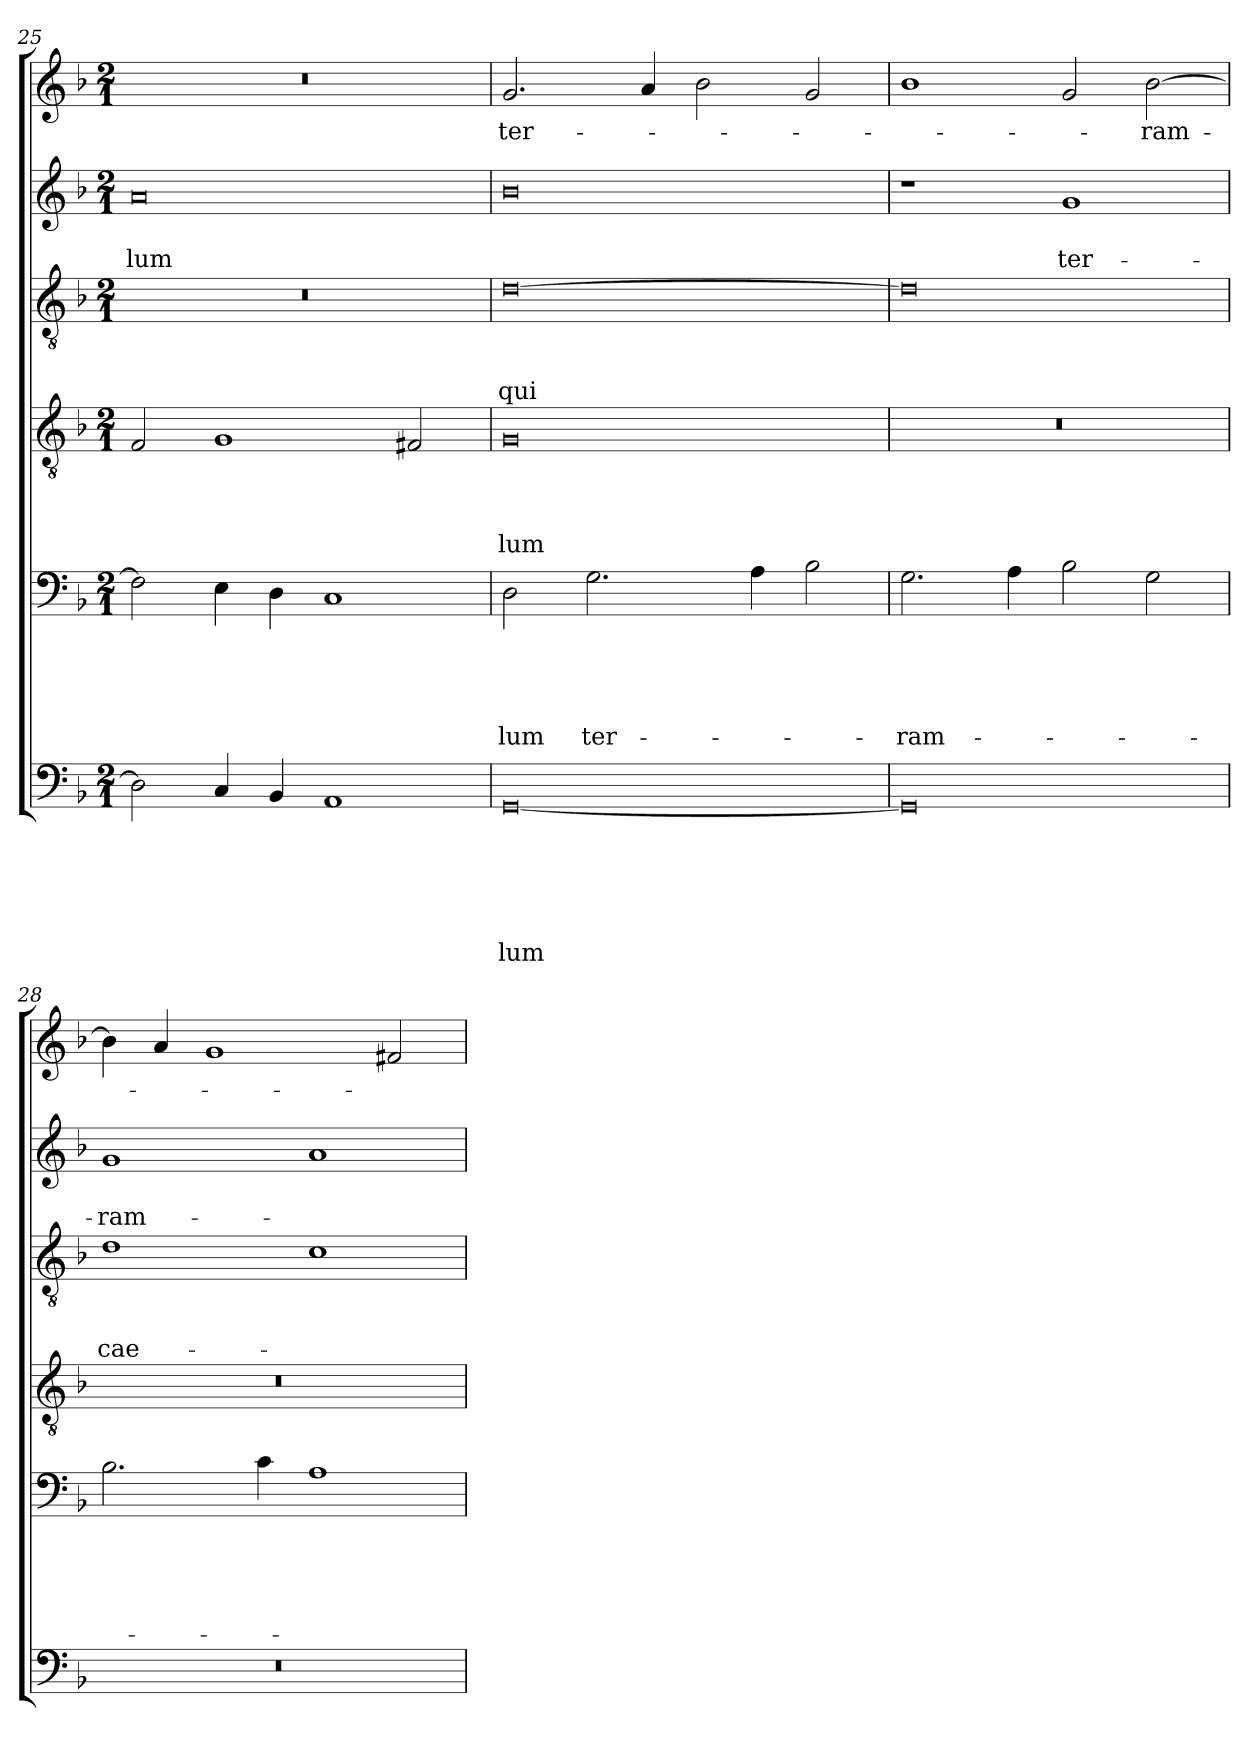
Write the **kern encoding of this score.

**kern	**text	**text	**text	**text	**text	**text	**kern	**text	**text	**text	**text	**text	**kern	**text	**text	**text	**text	**kern	**text	**text	**text	**kern	**text	**text	**kern	**text
*part6	*part6	*part6	*part6	*part6	*part6	*part6	*part5	*part5	*part5	*part5	*part5	*part5	*part4	*part4	*part4	*part4	*part4	*part3	*part3	*part3	*part3	*part2	*part2	*part2	*part1	*part1
*staff6	*staff6	*staff6	*staff6	*staff6	*staff6	*staff6	*staff5	*staff5	*staff5	*staff5	*staff5	*staff5	*staff4	*staff4	*staff4	*staff4	*staff4	*staff3	*staff3	*staff3	*staff3	*staff2	*staff2	*staff2	*staff1	*staff1
*clefF4	*	*	*	*	*	*	*clefF4	*	*	*	*	*	*clefGv2	*	*	*	*	*clefGv2	*	*	*	*clefG2	*	*	*clefG2	*
*k[b-]	*	*	*	*	*	*	*k[b-]	*	*	*	*	*	*k[b-]	*	*	*	*	*k[b-]	*	*	*	*k[b-]	*	*	*k[b-]	*
*F:	*	*	*	*	*	*	*F:	*	*	*	*	*	*F:	*	*	*	*	*F:	*	*	*	*F:	*	*	*F:	*
*M2/1	*	*	*	*	*	*	*M2/1	*	*	*	*	*	*M2/1	*	*	*	*	*M2/1	*	*	*	*M2/1	*	*	*M2/1	*
=25	=25	=25	=25	=25	=25	=25	=25	=25	=25	=25	=25	=25	=25	=25	=25	=25	=25	=25	=25	=25	=25	=25	=25	=25	=25	=25
!	!	!	!	!	!	!	!	!	!	!	!	!	!	!	!	!	!	!	!	!	!	!	!	!LO:LY:b	!	!
2D\]	.	.	.	.	.	.	2F\]	.	.	.	.	.	2F/	.	.	.	.	0r	.	.	.	0a	.	-lum	0r	.
4C/	.	.	.	.	.	.	4E\	.	.	.	.	.	1G	.	.	.	.	.	.	.	.	.	.	.	.	.
4BB-/	.	.	.	.	.	.	4D\	.	.	.	.	.	.	.	.	.	.	.	.	.	.	.	.	.	.	.
1AA	.	.	.	.	.	.	1C	.	.	.	.	.	.	.	.	.	.	.	.	.	.	.	.	.	.	.
.	.	.	.	.	.	.	.	.	.	.	.	.	2F#X/	.	.	.	.	.	.	.	.	.	.	.	.	.
=26	=26	=26	=26	=26	=26	=26	=26	=26	=26	=26	=26	=26	=26	=26	=26	=26	=26	=26	=26	=26	=26	=26	=26	=26	=26	=26
!	!	!	!	!	!	!LO:LY:b	!	!	!	!	!	!LO:LY:b	!	!	!	!	!LO:LY:b	!	!	!	!LO:LY:b	!	!	!	!	!LO:LY:b
[0GG	.	.	.	.	.	-lum	2D\	.	.	.	.	-lum	0G	.	.	.	-lum	[0d	.	.	qui	0b-	.	.	2.g/	ter-
!	!	!	!	!	!	!	!	!	!	!	!	!LO:LY:b	!	!	!	!	!	!	!	!	!	!	!	!	!	!
.	.	.	.	.	.	.	2.G\	.	.	.	.	ter-	.	.	.	.	.	.	.	.	.	.	.	.	.	.
.	.	.	.	.	.	.	.	.	.	.	.	.	.	.	.	.	.	.	.	.	.	.	.	.	4a/	.
.	.	.	.	.	.	.	.	.	.	.	.	.	.	.	.	.	.	.	.	.	.	.	.	.	2b-\	.
.	.	.	.	.	.	.	4A\	.	.	.	.	.	.	.	.	.	.	.	.	.	.	.	.	.	.	.
.	.	.	.	.	.	.	2B-\	.	.	.	.	.	.	.	.	.	.	.	.	.	.	.	.	.	2g/	.
!!LO:LB:g=z
=27	=27	=27	=27	=27	=27	=27	=27	=27	=27	=27	=27	=27	=27	=27	=27	=27	=27	=27	=27	=27	=27	=27	=27	=27	=27	=27
!	!	!	!	!	!	!	!	!	!	!	!	!LO:LY:b	!	!	!	!	!	!	!	!	!	!	!	!	!	!
0GG]	.	.	.	.	.	.	2.G\	.	.	.	.	-ram-	0r	.	.	.	.	0d]	.	.	.	1r	.	.	1b-	.
.	.	.	.	.	.	.	4A\	.	.	.	.	.	.	.	.	.	.	.	.	.	.	.	.	.	.	.
!	!	!	!	!	!	!	!	!	!	!	!	!	!	!	!	!	!	!	!	!	!	!	!	!LO:LY:b	!	!
.	.	.	.	.	.	.	2B-\	.	.	.	.	.	.	.	.	.	.	.	.	.	.	1g	.	ter-	2g/	.
!	!	!	!	!	!	!	!	!	!	!	!	!	!	!	!	!	!	!	!	!	!	!	!	!	!	!LO:LY:b
.	.	.	.	.	.	.	2G\	.	.	.	.	.	.	.	.	.	.	.	.	.	.	.	.	.	[2b-\	-ram-
=28	=28	=28	=28	=28	=28	=28	=28	=28	=28	=28	=28	=28	=28	=28	=28	=28	=28	=28	=28	=28	=28	=28	=28	=28	=28	=28
!	!	!	!	!	!	!	!	!	!	!	!	!	!	!	!	!	!	!	!	!	!LO:LY:b	!	!	!LO:LY:b	!	!
0r	.	.	.	.	.	.	2.B-\	.	.	.	.	.	0r	.	.	.	.	1d	.	.	cae-	1g	.	-ram-	4b-\]	.
.	.	.	.	.	.	.	.	.	.	.	.	.	.	.	.	.	.	.	.	.	.	.	.	.	4a/	.
.	.	.	.	.	.	.	.	.	.	.	.	.	.	.	.	.	.	.	.	.	.	.	.	.	1g	.
.	.	.	.	.	.	.	4c\	.	.	.	.	.	.	.	.	.	.	.	.	.	.	.	.	.	.	.
.	.	.	.	.	.	.	1A	.	.	.	.	.	.	.	.	.	.	1c	.	.	.	1a	.	.	.	.
.	.	.	.	.	.	.	.	.	.	.	.	.	.	.	.	.	.	.	.	.	.	.	.	.	2f#X/	.
=	=	=	=	=	=	=	=	=	=	=	=	=	=	=	=	=	=	=	=	=	=	=	=	=	=	=
*-	*-	*-	*-	*-	*-	*-	*-	*-	*-	*-	*-	*-	*-	*-	*-	*-	*-	*-	*-	*-	*-	*-	*-	*-	*-	*-
